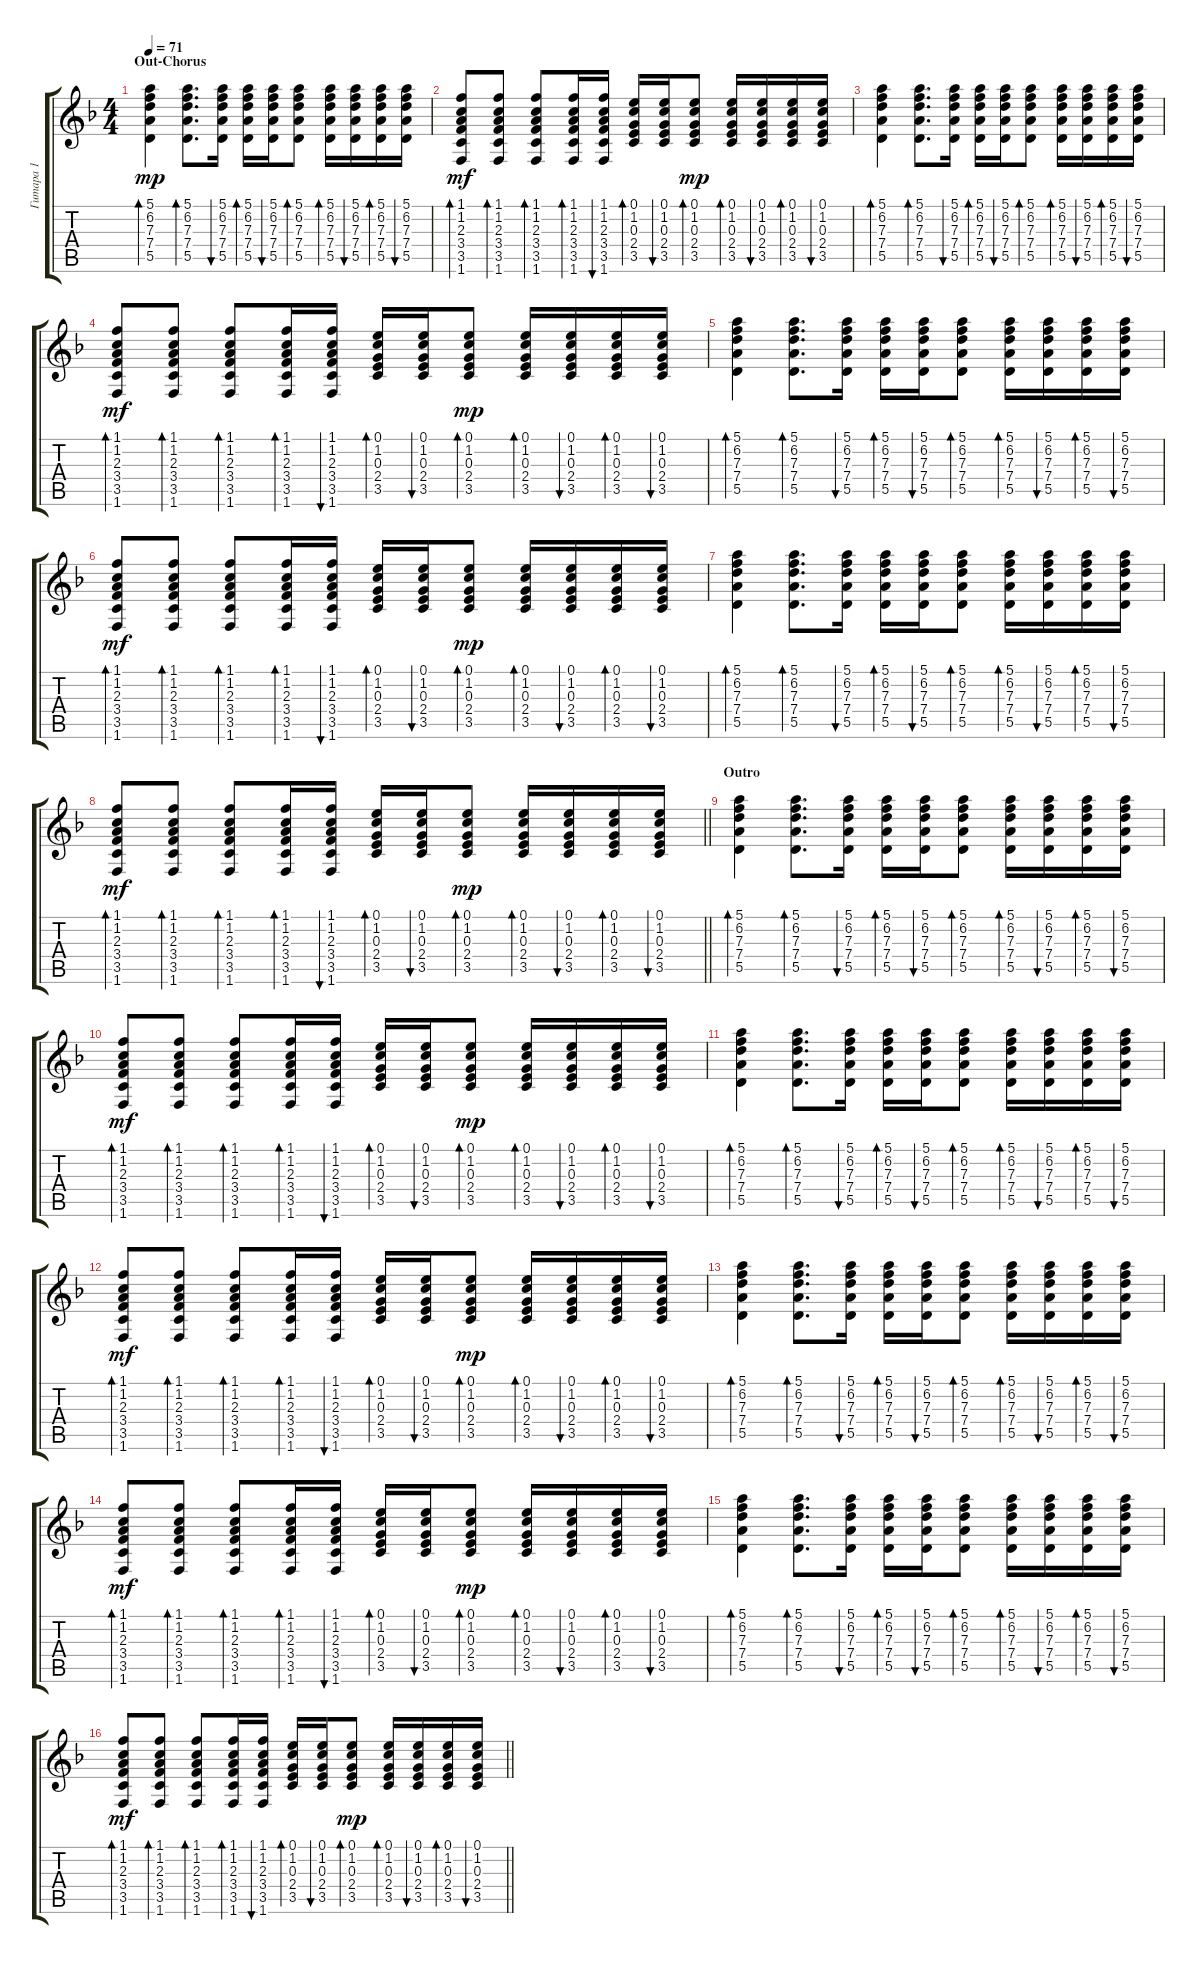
\track ("Гитара 1" "Гитара 1") {instrument acousticguitarsteel}
\staff {score tabs}
\tuning (E4 B3 G3 D3 A2 E2) {hide}
\ts (4 4)
\section ("" "Out-Chorus")
\tempo 71
\clef g2
\ks dminor
(5.1 6.2 7.3 7.4 5.5).4{bd 60 dy mp} (5.1 6.2 7.3 7.4 5.5).8{d bd 60} (5.1 6.2 7.3 7.4 5.5).16{bu 60} (5.1 6.2 7.3 7.4 5.5).16{bd 60} (5.1 6.2 7.3 7.4 5.5).16{bu 60} (5.1 6.2 7.3 7.4 5.5).8{bd 60} (5.1 6.2 7.3 7.4 5.5).16{bd 60} (5.1 6.2 7.3 7.4 5.5).16{bu 60} (5.1 6.2 7.3 7.4 5.5).16{bd 60} (5.1 6.2 7.3 7.4 5.5).16{bu 60} |
(1.1 1.2 2.3 3.4 3.5 1.6).8{bd 60 dy mf} (1.1 1.2 2.3 3.4 3.5 1.6).8{bd 60} (1.1 1.2 2.3 3.4 3.5 1.6).8{bd 60} (1.1 1.2 2.3 3.4 3.5 1.6).16{bd 60} (1.1 1.2 2.3 3.4 3.5 1.6).16{bu 60} (0.1 1.2 0.3 2.4 3.5).16{bd 60} (0.1 1.2 0.3 2.4 3.5).16{bu 60} (0.1 1.2 0.3 2.4 3.5).8{bd 60 dy mp} (0.1 1.2 0.3 2.4 3.5).16{bd 60} (0.1 1.2 0.3 2.4 3.5).16{bu 60} (0.1 1.2 0.3 2.4 3.5).16{bd 60} (0.1 1.2 0.3 2.4 3.5).16{bu 60} |
(5.1 6.2 7.3 7.4 5.5).4{bd 60} (5.1 6.2 7.3 7.4 5.5).8{d bd 60} (5.1 6.2 7.3 7.4 5.5).16{bu 60} (5.1 6.2 7.3 7.4 5.5).16{bd 60} (5.1 6.2 7.3 7.4 5.5).16{bu 60} (5.1 6.2 7.3 7.4 5.5).8{bd 60} (5.1 6.2 7.3 7.4 5.5).16{bd 60} (5.1 6.2 7.3 7.4 5.5).16{bu 60} (5.1 6.2 7.3 7.4 5.5).16{bd 60} (5.1 6.2 7.3 7.4 5.5).16{bu 60} |
(1.1 1.2 2.3 3.4 3.5 1.6).8{bd 60 dy mf} (1.1 1.2 2.3 3.4 3.5 1.6).8{bd 60} (1.1 1.2 2.3 3.4 3.5 1.6).8{bd 60} (1.1 1.2 2.3 3.4 3.5 1.6).16{bd 60} (1.1 1.2 2.3 3.4 3.5 1.6).16{bu 60} (0.1 1.2 0.3 2.4 3.5).16{bd 60} (0.1 1.2 0.3 2.4 3.5).16{bu 60} (0.1 1.2 0.3 2.4 3.5).8{bd 60 dy mp} (0.1 1.2 0.3 2.4 3.5).16{bd 60} (0.1 1.2 0.3 2.4 3.5).16{bu 60} (0.1 1.2 0.3 2.4 3.5).16{bd 60} (0.1 1.2 0.3 2.4 3.5).16{bu 60} |
(5.1 6.2 7.3 7.4 5.5).4{bd 60} (5.1 6.2 7.3 7.4 5.5).8{d bd 60} (5.1 6.2 7.3 7.4 5.5).16{bu 60} (5.1 6.2 7.3 7.4 5.5).16{bd 60} (5.1 6.2 7.3 7.4 5.5).16{bu 60} (5.1 6.2 7.3 7.4 5.5).8{bd 60} (5.1 6.2 7.3 7.4 5.5).16{bd 60} (5.1 6.2 7.3 7.4 5.5).16{bu 60} (5.1 6.2 7.3 7.4 5.5).16{bd 60} (5.1 6.2 7.3 7.4 5.5).16{bu 60} |
(1.1 1.2 2.3 3.4 3.5 1.6).8{bd 60 dy mf} (1.1 1.2 2.3 3.4 3.5 1.6).8{bd 60} (1.1 1.2 2.3 3.4 3.5 1.6).8{bd 60} (1.1 1.2 2.3 3.4 3.5 1.6).16{bd 60} (1.1 1.2 2.3 3.4 3.5 1.6).16{bu 60} (0.1 1.2 0.3 2.4 3.5).16{bd 60} (0.1 1.2 0.3 2.4 3.5).16{bu 60} (0.1 1.2 0.3 2.4 3.5).8{bd 60 dy mp} (0.1 1.2 0.3 2.4 3.5).16{bd 60} (0.1 1.2 0.3 2.4 3.5).16{bu 60} (0.1 1.2 0.3 2.4 3.5).16{bd 60} (0.1 1.2 0.3 2.4 3.5).16{bu 60} |
(5.1 6.2 7.3 7.4 5.5).4{bd 60} (5.1 6.2 7.3 7.4 5.5).8{d bd 60} (5.1 6.2 7.3 7.4 5.5).16{bu 60} (5.1 6.2 7.3 7.4 5.5).16{bd 60} (5.1 6.2 7.3 7.4 5.5).16{bu 60} (5.1 6.2 7.3 7.4 5.5).8{bd 60} (5.1 6.2 7.3 7.4 5.5).16{bd 60} (5.1 6.2 7.3 7.4 5.5).16{bu 60} (5.1 6.2 7.3 7.4 5.5).16{bd 60} (5.1 6.2 7.3 7.4 5.5).16{bu 60} |
\barLineRight lightlight
(1.1 1.2 2.3 3.4 3.5 1.6).8{bd 60 dy mf} (1.1 1.2 2.3 3.4 3.5 1.6).8{bd 60} (1.1 1.2 2.3 3.4 3.5 1.6).8{bd 60} (1.1 1.2 2.3 3.4 3.5 1.6).16{bd 60} (1.1 1.2 2.3 3.4 3.5 1.6).16{bu 60} (0.1 1.2 0.3 2.4 3.5).16{bd 60} (0.1 1.2 0.3 2.4 3.5).16{bu 60} (0.1 1.2 0.3 2.4 3.5).8{bd 60 dy mp} (0.1 1.2 0.3 2.4 3.5).16{bd 60} (0.1 1.2 0.3 2.4 3.5).16{bu 60} (0.1 1.2 0.3 2.4 3.5).16{bd 60} (0.1 1.2 0.3 2.4 3.5).16{bu 60} |
\section ("" "Outro")
(5.1 6.2 7.3 7.4 5.5).4{bd 60} (5.1 6.2 7.3 7.4 5.5).8{d bd 60} (5.1 6.2 7.3 7.4 5.5).16{bu 60} (5.1 6.2 7.3 7.4 5.5).16{bd 60} (5.1 6.2 7.3 7.4 5.5).16{bu 60} (5.1 6.2 7.3 7.4 5.5).8{bd 60} (5.1 6.2 7.3 7.4 5.5).16{bd 60} (5.1 6.2 7.3 7.4 5.5).16{bu 60} (5.1 6.2 7.3 7.4 5.5).16{bd 60} (5.1 6.2 7.3 7.4 5.5).16{bu 60} |
(1.1 1.2 2.3 3.4 3.5 1.6).8{bd 60 dy mf} (1.1 1.2 2.3 3.4 3.5 1.6).8{bd 60} (1.1 1.2 2.3 3.4 3.5 1.6).8{bd 60} (1.1 1.2 2.3 3.4 3.5 1.6).16{bd 60} (1.1 1.2 2.3 3.4 3.5 1.6).16{bu 60} (0.1 1.2 0.3 2.4 3.5).16{bd 60} (0.1 1.2 0.3 2.4 3.5).16{bu 60} (0.1 1.2 0.3 2.4 3.5).8{bd 60 dy mp} (0.1 1.2 0.3 2.4 3.5).16{bd 60} (0.1 1.2 0.3 2.4 3.5).16{bu 60} (0.1 1.2 0.3 2.4 3.5).16{bd 60} (0.1 1.2 0.3 2.4 3.5).16{bu 60} |
(5.1 6.2 7.3 7.4 5.5).4{bd 60} (5.1 6.2 7.3 7.4 5.5).8{d bd 60} (5.1 6.2 7.3 7.4 5.5).16{bu 60} (5.1 6.2 7.3 7.4 5.5).16{bd 60} (5.1 6.2 7.3 7.4 5.5).16{bu 60} (5.1 6.2 7.3 7.4 5.5).8{bd 60} (5.1 6.2 7.3 7.4 5.5).16{bd 60} (5.1 6.2 7.3 7.4 5.5).16{bu 60} (5.1 6.2 7.3 7.4 5.5).16{bd 60} (5.1 6.2 7.3 7.4 5.5).16{bu 60} |
(1.1 1.2 2.3 3.4 3.5 1.6).8{bd 60 dy mf} (1.1 1.2 2.3 3.4 3.5 1.6).8{bd 60} (1.1 1.2 2.3 3.4 3.5 1.6).8{bd 60} (1.1 1.2 2.3 3.4 3.5 1.6).16{bd 60} (1.1 1.2 2.3 3.4 3.5 1.6).16{bu 60} (0.1 1.2 0.3 2.4 3.5).16{bd 60} (0.1 1.2 0.3 2.4 3.5).16{bu 60} (0.1 1.2 0.3 2.4 3.5).8{bd 60 dy mp} (0.1 1.2 0.3 2.4 3.5).16{bd 60} (0.1 1.2 0.3 2.4 3.5).16{bu 60} (0.1 1.2 0.3 2.4 3.5).16{bd 60} (0.1 1.2 0.3 2.4 3.5).16{bu 60} |
(5.1 6.2 7.3 7.4 5.5).4{bd 60} (5.1 6.2 7.3 7.4 5.5).8{d bd 60} (5.1 6.2 7.3 7.4 5.5).16{bu 60} (5.1 6.2 7.3 7.4 5.5).16{bd 60} (5.1 6.2 7.3 7.4 5.5).16{bu 60} (5.1 6.2 7.3 7.4 5.5).8{bd 60} (5.1 6.2 7.3 7.4 5.5).16{bd 60} (5.1 6.2 7.3 7.4 5.5).16{bu 60} (5.1 6.2 7.3 7.4 5.5).16{bd 60} (5.1 6.2 7.3 7.4 5.5).16{bu 60} |
(1.1 1.2 2.3 3.4 3.5 1.6).8{bd 60 dy mf} (1.1 1.2 2.3 3.4 3.5 1.6).8{bd 60} (1.1 1.2 2.3 3.4 3.5 1.6).8{bd 60} (1.1 1.2 2.3 3.4 3.5 1.6).16{bd 60} (1.1 1.2 2.3 3.4 3.5 1.6).16{bu 60} (0.1 1.2 0.3 2.4 3.5).16{bd 60} (0.1 1.2 0.3 2.4 3.5).16{bu 60} (0.1 1.2 0.3 2.4 3.5).8{bd 60 dy mp} (0.1 1.2 0.3 2.4 3.5).16{bd 60} (0.1 1.2 0.3 2.4 3.5).16{bu 60} (0.1 1.2 0.3 2.4 3.5).16{bd 60} (0.1 1.2 0.3 2.4 3.5).16{bu 60} |
(5.1 6.2 7.3 7.4 5.5).4{bd 60} (5.1 6.2 7.3 7.4 5.5).8{d bd 60} (5.1 6.2 7.3 7.4 5.5).16{bu 60} (5.1 6.2 7.3 7.4 5.5).16{bd 60} (5.1 6.2 7.3 7.4 5.5).16{bu 60} (5.1 6.2 7.3 7.4 5.5).8{bd 60} (5.1 6.2 7.3 7.4 5.5).16{bd 60} (5.1 6.2 7.3 7.4 5.5).16{bu 60} (5.1 6.2 7.3 7.4 5.5).16{bd 60} (5.1 6.2 7.3 7.4 5.5).16{bu 60} |
\barLineRight lightlight
(1.1 1.2 2.3 3.4 3.5 1.6).8{bd 60 dy mf} (1.1 1.2 2.3 3.4 3.5 1.6).8{bd 60} (1.1 1.2 2.3 3.4 3.5 1.6).8{bd 60} (1.1 1.2 2.3 3.4 3.5 1.6).16{bd 60} (1.1 1.2 2.3 3.4 3.5 1.6).16{bu 60} (0.1 1.2 0.3 2.4 3.5).16{bd 60} (0.1 1.2 0.3 2.4 3.5).16{bu 60} (0.1 1.2 0.3 2.4 3.5).8{bd 60 dy mp} (0.1 1.2 0.3 2.4 3.5).16{bd 60} (0.1 1.2 0.3 2.4 3.5).16{bu 60} (0.1 1.2 0.3 2.4 3.5).16{bd 60} (0.1 1.2 0.3 2.4 3.5).16{bu 60}
